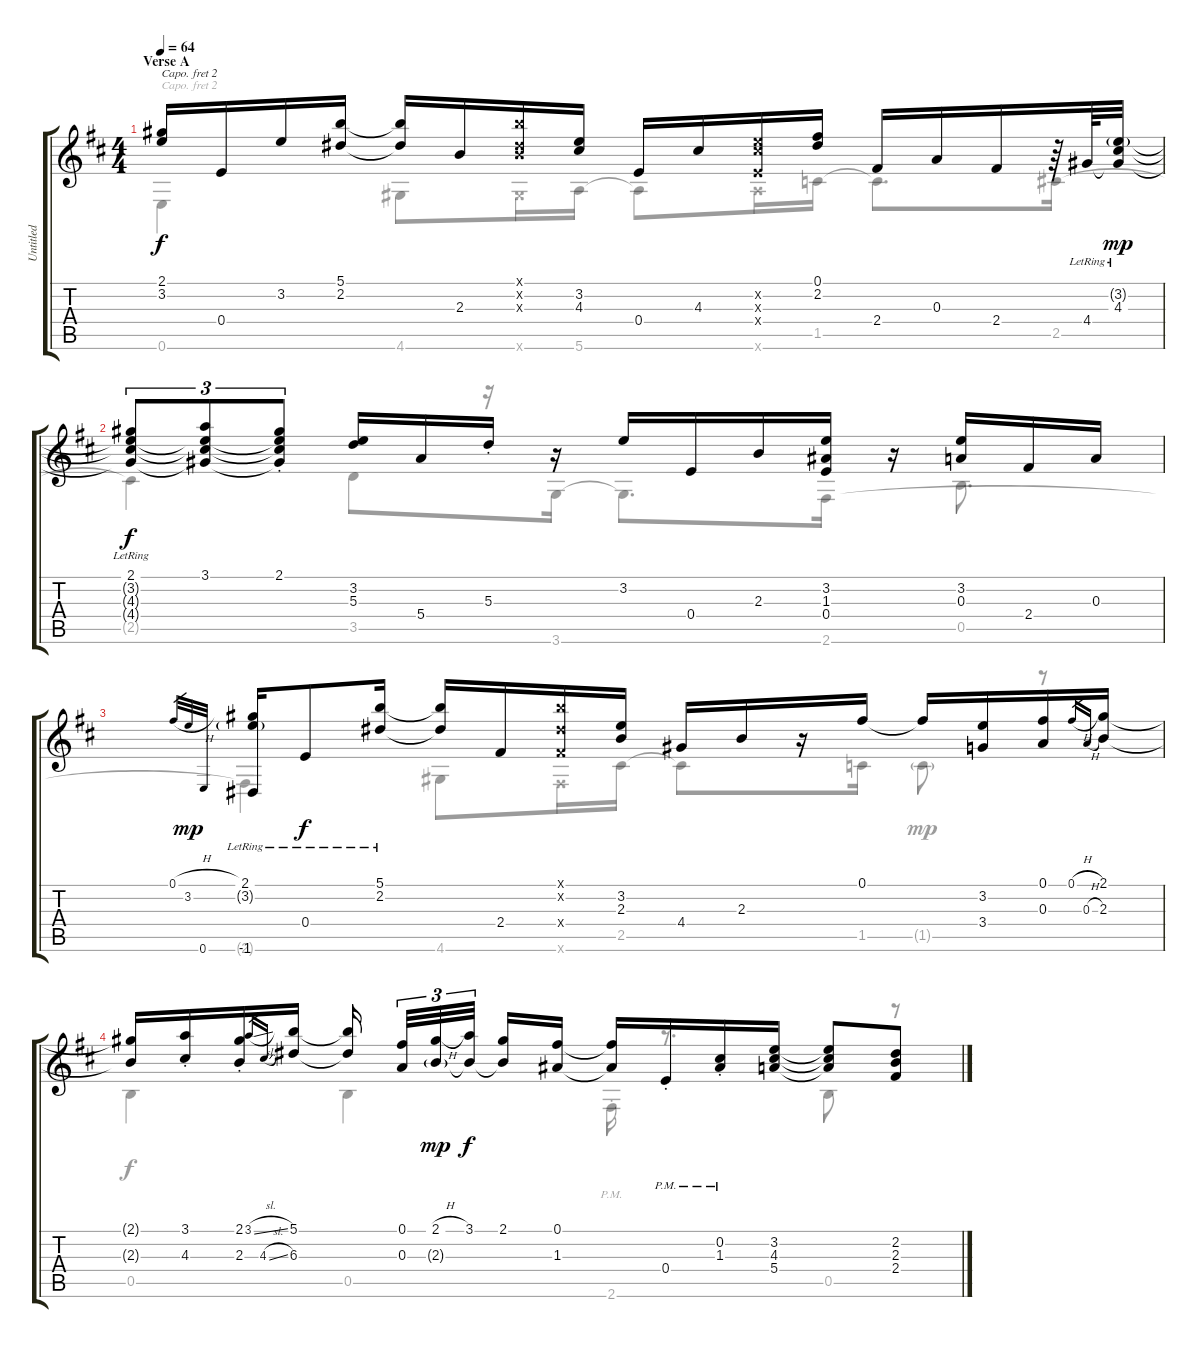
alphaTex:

\track ("Untitled" "Untitled") {instrument acousticguitarnylon}
\staff {score tabs}
\capo 2
\tuning (E4 B3 G3 D3 A2 D2) {hide}
\voice
\ts (4 4)
\section ("" "Verse A")
\tempo 64
\clef g2
\ks d
(2.1 3.2).16{dy f} 0.4.16 3.2.16 (5.1 2.2).16 (5.1{t} 2.2{t}).16 2.3.16 (5.1{x} 2.2{x} 2.3{x}).16 (3.2 4.3).16 0.4.16 4.3.16 (3.2{x} 4.3{x} 0.4{x}).16 (0.1 2.2).16 2.4.16 0.3.16 2.4.16 r.64 4.4{lr}.64 (3.2{g lr} 4.3{lr} 4.4{t}).32{dy mp} |
(2.1{lr} 3.2{t} 4.3{t} 4.4{t}).8{tu (3 2) dy f} (3.1 3.2{t} 4.3{t} 4.4{t}).8{tu (3 2)} (2.1{st} 3.2{t} 4.3{t} 4.4{t}).8{tu (3 2)} (3.2 5.3).16 5.4.16 5.3{st}.16 r.16 3.2.16 0.4.16 2.3.16 (3.2 1.3 0.4).16 r.16 (3.2 0.3).16 2.4.16 0.3.16 |
0.1{h}.32{gr} 3.2.32{gr dy mp} 0.6.32{gr} (2.1{lr} 3.2{g lr} -1.6).16 0.4{lr}.8{dy f} (5.1{lr} 2.2{lr}).16 (5.1{t} 2.2{t}).16 2.4.16 (5.1{x} 2.2{x} 2.4{x}).16 (3.2 2.3).16 4.4.16 2.3.16 r.16 0.1.16 0.1{t}.16 (3.2 3.4).16 (0.1 0.3).16 0.1{h}.16{gr} 0.3{h}.16{gr} (2.1 2.3).16 |
(2.1{t} 2.3{t}).16 (3.1{st} 4.3{st}).16 (2.1{st} 2.3{st}).16 3.1{sl}.16{gr} 4.3{sl}.16{gr} (5.1 6.3).16 (5.1{t} 6.3{t}).16{beam splitsecondary} (0.1 0.3).32{tu (3 2)} (2.1{h} 2.3{g}).32{tu (3 2) dy mp} (3.1 2.3{t}).32{tu (3 2) dy f beam splitsecondary} (2.1 2.3{t}).16 (0.1 1.3).16 (0.1{t} 1.3{t}).16 0.4{pm st}.16 (0.2{pm st} 1.3{pm st}).16 (3.2 4.3 5.4).16 (3.2{t} 4.3{t} 5.4{t}).8 (2.2 2.3 2.4).8
\voice
\clef g2
\ottava regular
\simile none
\ks d
0.6.4{dy f} 4.6.8 4.6{x}.16 5.6.16 5.6{t}.8 5.6{x}.16 1.5.16 1.5{t}.8{d} 2.5.16 |
2.5{t}.4 3.5.8 r.16 3.6.16 3.6{t}.8{d} 2.6.16 r.16 0.5.8{d} |
2.6{t}.4 4.6.8 2.6{x}.16 2.5.16 2.5{t}.8 r.16 1.5.16 1.5{g}.8{dy mp} r.8 |
0.5.4{dy f} 0.5.4 2.6{pm st}.16 r.8{d} 0.5.8 r.8
